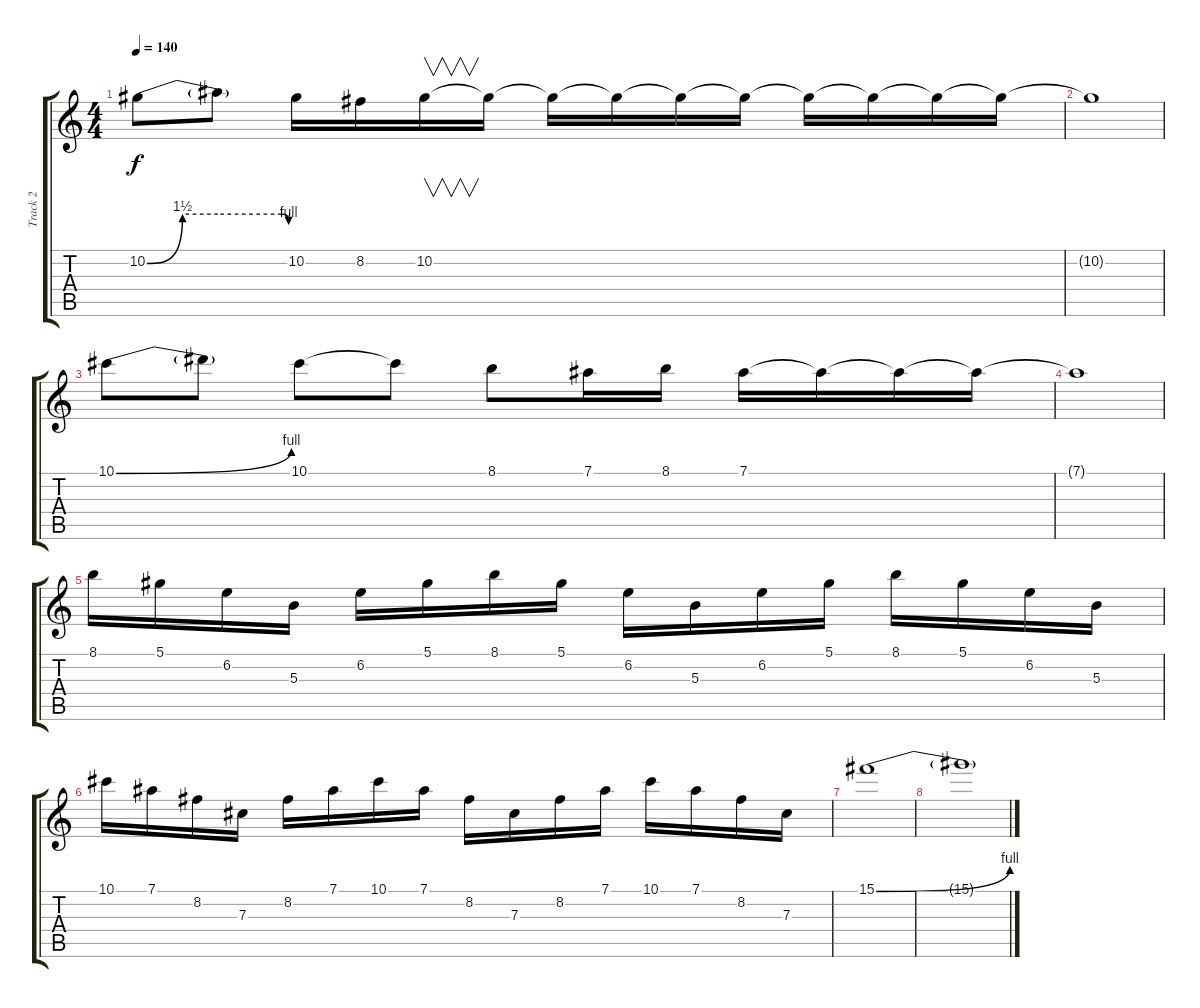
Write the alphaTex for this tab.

\track ("Track 2" "Track 2") {instrument distortionguitar}
\staff {score tabs}
\tuning (Eb4 Bb3 Gb3 Db3 Ab2 Eb2) {hide}
\ts (4 4)
\tempo 140
\clef g2
\ks c
10.2{be (custom 0 0 15 6 30 6 57 6 60 4)}.8{dy f} 10.2{t}.8 10.2.16 8.2.16 10.2.16{v} 10.2{t}.16 10.2{t}.16 10.2{t}.16 10.2{t}.16 10.2{t}.16 10.2{t}.16 10.2{t}.16 10.2{t}.16 10.2{t}.16 |
10.2{t}.1 |
10.1{be (bend 0 0 60 4)}.8 10.1{t}.8 10.1.8 10.1{t}.8 8.1.8 7.1.16 8.1.16 7.1.16 7.1{t}.16 7.1{t}.16 7.1{t}.16 |
7.1{t}.1 |
8.1.16 5.1.16 6.2.16 5.3.16 6.2.16 5.1.16 8.1.16 5.1.16 6.2.16 5.3.16 6.2.16 5.1.16 8.1.16 5.1.16 6.2.16 5.3.16 |
10.1.16 7.1.16 8.2.16 7.3.16 8.2.16 7.1.16 10.1.16 7.1.16 8.2.16 7.3.16 8.2.16 7.1.16 10.1.16 7.1.16 8.2.16 7.3.16 |
15.1{be (bend 0 0 60 4)}.1 |
15.1{t}.1
